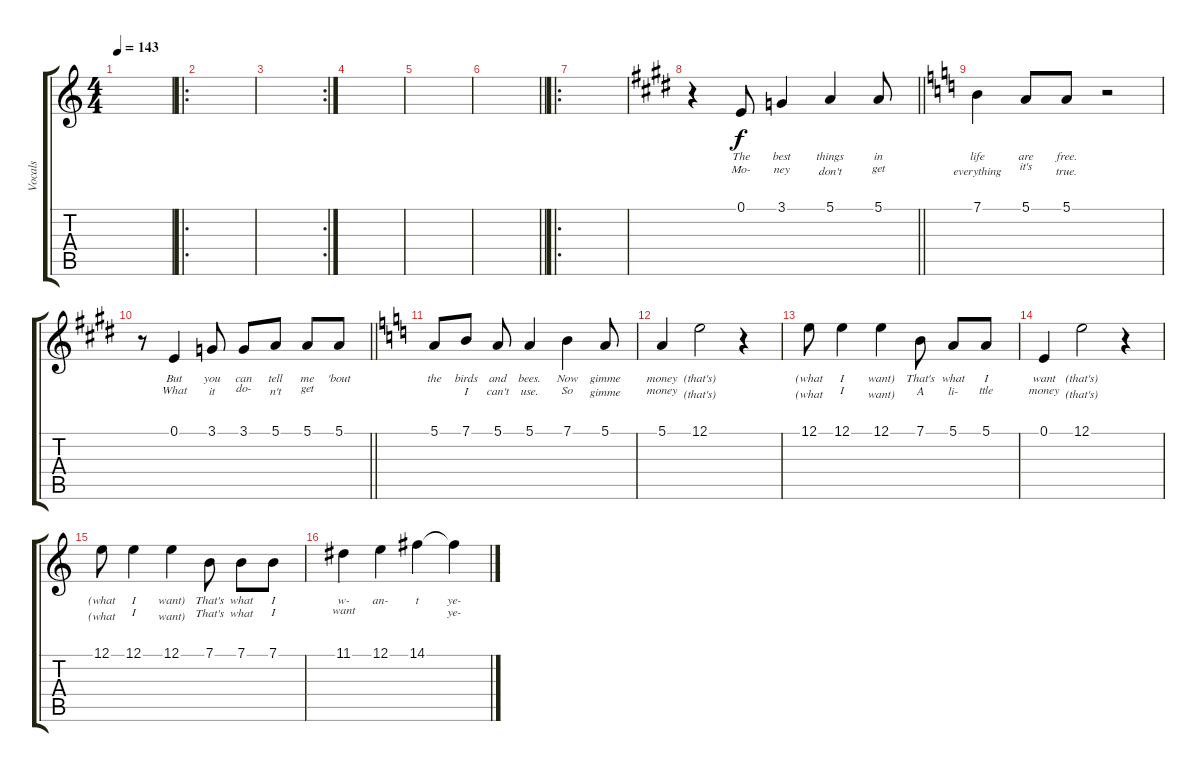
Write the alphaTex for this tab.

\track ("Vocals" "Vocals") {mute instrument acousticgrandpiano}
\staff {score tabs}
\tuning (E4 B3 G3 D3 A2 E2) {hide}
\ts (4 4)
\tempo 143
\clef g2
\ks c
|
\ro
|
\rc 2
|
|
|
\barLineRight lightlight
|
\ro
|
\barLineRight lightlight
\ks c#minor
r.4 0.1.8{lyrics (0 "The") lyrics (1 "Mo-") lyrics (2 "") lyrics (3 "") lyrics (4 "")} 3.1.4{lyrics (0 "best") lyrics (1 "ney") lyrics (2 "") lyrics (3 "") lyrics (4 "")} 5.1.4{lyrics (0 "things") lyrics (1 "don't") lyrics (2 "") lyrics (3 "") lyrics (4 "")} 5.1.8{lyrics (0 "in") lyrics (1 "get") lyrics (2 "") lyrics (3 "") lyrics (4 "")} |
\section ("" "")
\ks c
7.1.4{lyrics (0 "life") lyrics (1 "everything") lyrics (2 "") lyrics (3 "") lyrics (4 "")} 5.1.8{lyrics (0 "are") lyrics (1 "it's") lyrics (2 "") lyrics (3 "") lyrics (4 "")} 5.1.8{lyrics (0 "free.") lyrics (1 "true.") lyrics (2 "") lyrics (3 "") lyrics (4 "")} r.2 |
\barLineRight lightlight
\ks c#minor
r.8 0.1.4{lyrics (0 "But") lyrics (1 "What") lyrics (2 "") lyrics (3 "") lyrics (4 "")} 3.1.8{lyrics (0 "you") lyrics (1 "it") lyrics (2 "") lyrics (3 "") lyrics (4 "")} 3.1.8{lyrics (0 "can") lyrics (1 "do-") lyrics (2 "") lyrics (3 "") lyrics (4 "")} 5.1.8{lyrics (0 "tell") lyrics (1 "n't") lyrics (2 "") lyrics (3 "") lyrics (4 "")} 5.1.8{lyrics (0 "me") lyrics (1 "get") lyrics (2 "") lyrics (3 "") lyrics (4 "")} 5.1.8{lyrics (0 "'bout") lyrics (1 "") lyrics (2 "") lyrics (3 "") lyrics (4 "")} |
\ks c
5.1.8{lyrics (0 "the") lyrics (1 "") lyrics (2 "") lyrics (3 "") lyrics (4 "")} 7.1.8{lyrics (0 "birds") lyrics (1 "I") lyrics (2 "") lyrics (3 "") lyrics (4 "")} 5.1.8{lyrics (0 "and") lyrics (1 "can't") lyrics (2 "") lyrics (3 "") lyrics (4 "")} 5.1.4{lyrics (0 "bees.") lyrics (1 "use.") lyrics (2 "") lyrics (3 "") lyrics (4 "")} 7.1.4{lyrics (0 "Now") lyrics (1 "So") lyrics (2 "") lyrics (3 "") lyrics (4 "")} 5.1.8{lyrics (0 "gimme") lyrics (1 "gimme") lyrics (2 "") lyrics (3 "") lyrics (4 "")} |
5.1.4{lyrics (0 "money") lyrics (1 "money") lyrics (2 "") lyrics (3 "") lyrics (4 "")} 12.1.2{lyrics (0 "(that's)") lyrics (1 "(that's)") lyrics (2 "") lyrics (3 "") lyrics (4 "")} r.4 |
12.1.8{lyrics (0 "(what") lyrics (1 "(what") lyrics (2 "") lyrics (3 "") lyrics (4 "")} 12.1.4{lyrics (0 "I") lyrics (1 "I") lyrics (2 "") lyrics (3 "") lyrics (4 "")} 12.1.4{lyrics (0 "want)") lyrics (1 "want)") lyrics (2 "") lyrics (3 "") lyrics (4 "")} 7.1.8{lyrics (0 "That's") lyrics (1 "A") lyrics (2 "") lyrics (3 "") lyrics (4 "")} 5.1.8{lyrics (0 "what") lyrics (1 "li-") lyrics (2 "") lyrics (3 "") lyrics (4 "")} 5.1.8{lyrics (0 "I") lyrics (1 "ttle") lyrics (2 "") lyrics (3 "") lyrics (4 "")} |
0.1.4{lyrics (0 "want") lyrics (1 "money") lyrics (2 "") lyrics (3 "") lyrics (4 "")} 12.1.2{lyrics (0 "(that's)") lyrics (1 "(that's)") lyrics (2 "") lyrics (3 "") lyrics (4 "")} r.4 |
12.1.8{lyrics (0 "(what") lyrics (1 "(what") lyrics (2 "") lyrics (3 "") lyrics (4 "")} 12.1.4{lyrics (0 "I") lyrics (1 "I") lyrics (2 "") lyrics (3 "") lyrics (4 "")} 12.1.4{lyrics (0 "want)") lyrics (1 "want)") lyrics (2 "") lyrics (3 "") lyrics (4 "")} 7.1.8{lyrics (0 "That's") lyrics (1 "That's") lyrics (2 "") lyrics (3 "") lyrics (4 "")} 7.1.8{lyrics (0 "what") lyrics (1 "what") lyrics (2 "") lyrics (3 "") lyrics (4 "")} 7.1.8{lyrics (0 "I") lyrics (1 "I") lyrics (2 "") lyrics (3 "") lyrics (4 "")} |
11.1.4{lyrics (0 "w-") lyrics (1 "want") lyrics (2 "") lyrics (3 "") lyrics (4 "")} 12.1.4{lyrics (0 "an-") lyrics (1 "") lyrics (2 "") lyrics (3 "") lyrics (4 "")} 14.1.4{lyrics (0 "t") lyrics (1 "") lyrics (2 "") lyrics (3 "") lyrics (4 "")} 14.1{t}.4{lyrics (0 "ye-") lyrics (1 "ye-") lyrics (2 "") lyrics (3 "") lyrics (4 "")}
